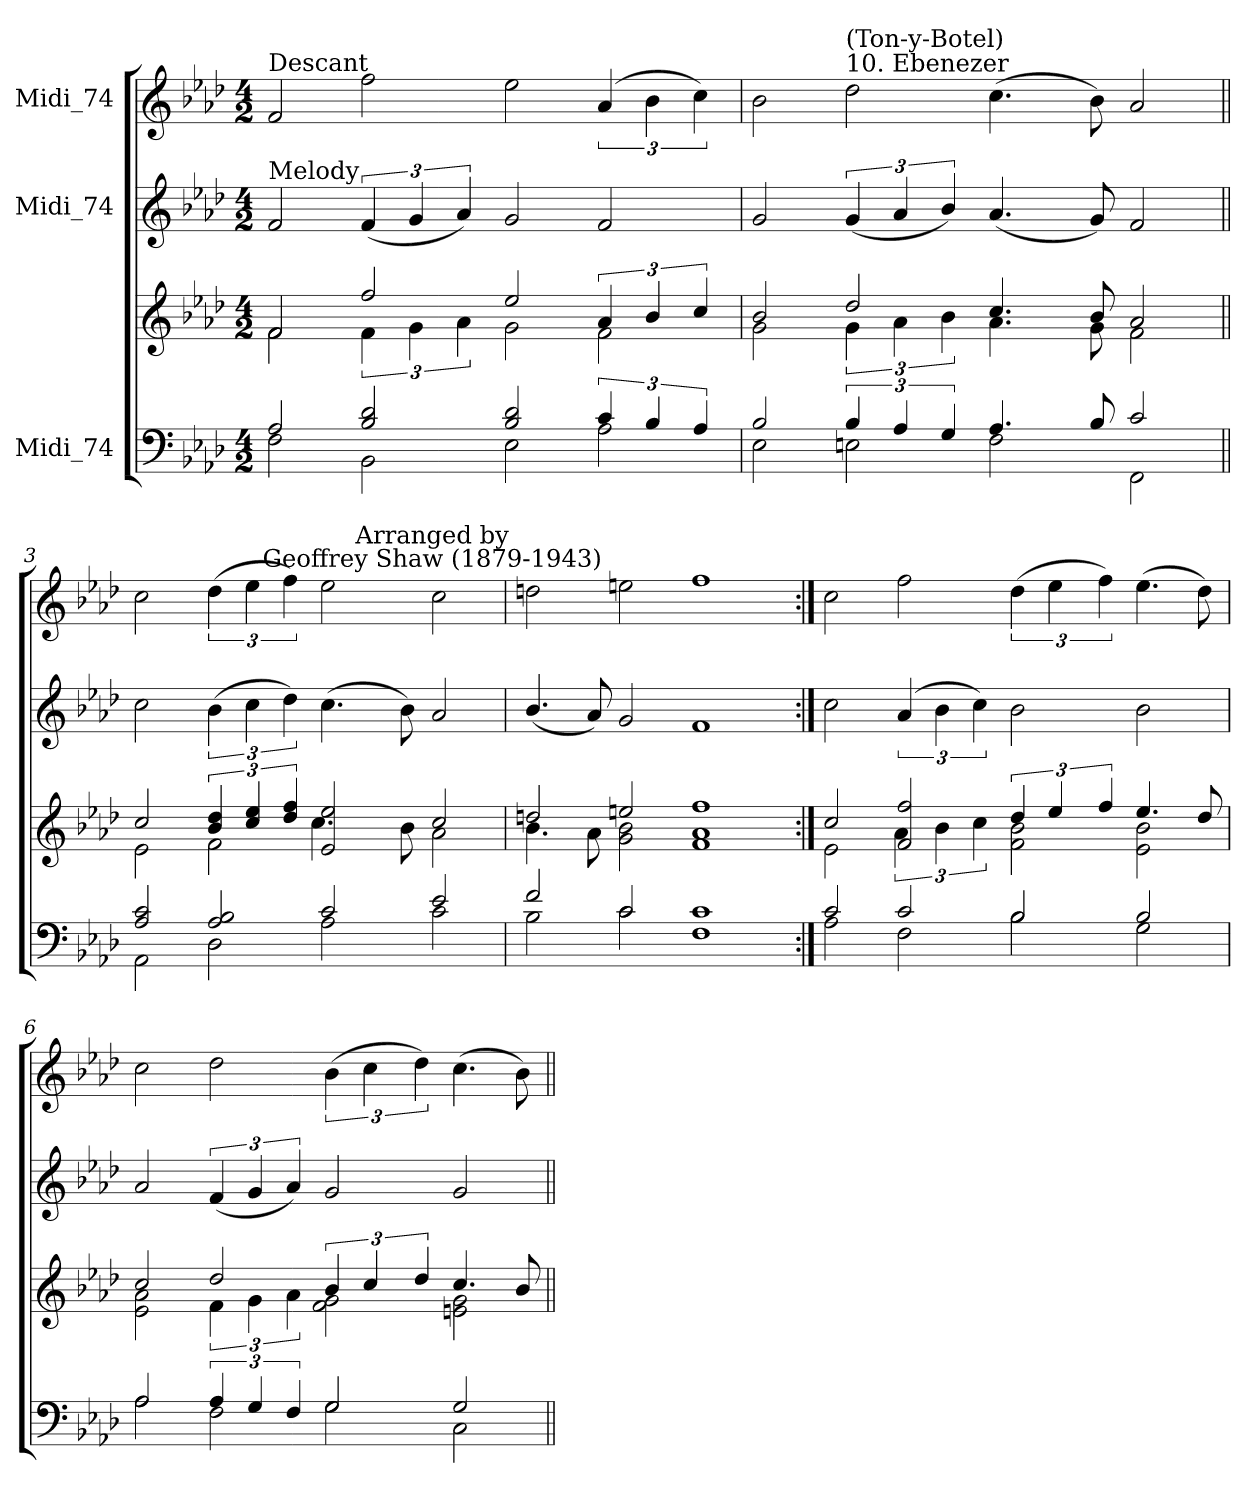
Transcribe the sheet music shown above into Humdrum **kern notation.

**kern	**kern	**kern	**kern
*part3	*part3	*part2	*part1
*staff4	*staff3	*staff2	*staff1
*I"Midi_74	*	*I"Midi_74	*I"Midi_74
*clefF4	*clefG2	*clefG2	*clefG2
*k[b-e-a-d-]	*k[b-e-a-d-]	*k[b-e-a-d-]	*k[b-e-a-d-]
*A-:	*A-:	*A-:	*A-:
*M4/2	*M4/2	*M4/2	*M4/2
=1	=1	=1	=1
*^	*^	*	*
*	*^	*	*^	*	*
!	!	!	!	!	!	!	!LO:TX:a:t=Descant
!	!	!	!	!	!	!LO:TX:a:t=Melody	!
2A-/	0ryy	2F\	2f/	0ryy	2f\	2f	2f
2B-/ 2d-/	.	2BB-\	2ff/	.	6f\	(<6f	2ff
.	.	.	.	.	6g\	6g	.
.	.	.	.	.	6a-\	6a-)	.
2B-/ 2d-/	.	2E-\	2ee-/	.	2g\	2g	2ee-
6c/	.	2A-\	6a-/	.	2f\	2f	(>6a-
6B-/	.	.	6b-/	.	.	.	6b-
6A-/	.	.	6cc/	.	.	.	6cc)
=2	=2	=2	=2	=2	=2	=2	=2
2B-/	1ryy	2E-\	2b-/	1ryy	2g\	2g	2b-
!	!	!	!	!	!	!	!LO:TX:a:t=10. Ebenezer
!	!	!	!	!	!	!	!LO:TX:a:t=(Ton-y-Botel)
6B-/	.	2En\	2dd-/	.	6g\	(<6g	2dd-
6A-/	.	.	.	.	6a-\	6a-	.
6G/	.	.	.	.	6b-\	6b-/)	.
4.A-/	4ryy	2F\	4.cc/	4ryy	4.a-\	(<4.a-	(>4.cc
.	2.ryy	.	.	2.ryy	.	.	.
8B-/	.	.	8b-/	.	8g\	8g)	8b-)
2c/	.	2FF\	2a-/	.	2f\	2f	2a-
=3||	=3||	=3||	=3||	=3||	=3||	=3||	=3||
2A-/ 2c/	1ryy	2AA-\	2cc/	1ryy	2e-\	2cc	2cc
2A-/ 2B-/	.	2D-\	6b-/ 6dd-/	.	2f\	(>6b-	(>6dd-
.	.	.	6cc/ 6ee-/	.	.	6cc	6ee-
.	.	.	6dd-/ 6ff/	.	.	6dd-)	6ff)
2c/	4ryy	2A-\	2e-/ 2ee-/	4ryy	4.cc\	(>4.cc	2ee-
.	2.ryy	.	.	2.ryy	.	.	.
.	.	.	.	.	8b-\	8b-)	.
!	!	!	!	!	!	!	!LO:TX:a:cj:t=Arranged by\nGeoffrey Shaw (1879-1943)
2e-/	.	2c\	2cc/	.	2a-\	2a-	2cc
!!LO:LB:g=z
=4	=4	=4	=4	=4	=4	=4	=4
2f/	0ryy	2B-\	2ddn/	0ryy	4.b-\	(<4.b-/	2ddn
.	.	.	.	.	8a-\	8a-)	.
2c/	.	2c\	2een/	.	2g\ 2b-\	2g	2een
1c/	.	1F\	1ff/	.	1f\ 1a-\	1f	1ff
=5:|!	=5:|!	=5:|!	=5:|!	=5:|!	=5:|!	=5:|!	=5:|!
2c/	1ryy	2A-\	2cc/	1ryy	2e-\	2cc	2cc
2c/	.	2F\	2f/ 2ff/	.	6a-\	(>6a-	2ff
.	.	.	.	.	6b-\	6b-	.
.	.	.	.	.	6cc\	6cc)	.
2B-/	4ryy	2B-\	6dd-/	4ryy	2f\ 2b-\	2b-	(>6dd-
.	.	.	6ee-/	.	.	.	6ee-
.	2.ryy	.	.	2.ryy	.	.	.
.	.	.	6ff/	.	.	.	6ff)
2B-/	.	2G\	4.ee-/	.	2e-\ 2b-\	2b-	(>4.ee-
.	.	.	8dd-/	.	.	.	8dd-)
=6	=6	=6	=6	=6	=6	=6	=6
2A-/	1ryy	2A-\	2cc/	1ryy	2e-\ 2a-\	2a-	2cc
6A-/	.	2F\	2dd-/	.	6f\	(<6f	2dd-
6G/	.	.	.	.	6g\	6g	.
6F/	.	.	.	.	6a-\	6a-)	.
2G/	4ryy	2G\	6b-/	4ryy	2f\ 2g\	2g	(>6b-
.	.	.	6cc/	.	.	.	6cc
.	2.ryy	.	.	2.ryy	.	.	.
.	.	.	6dd-/	.	.	.	6dd-)
2G/	.	2C\	4.cc/	.	2en\ 2g\	2g	(>4.cc
.	.	.	8b-/	.	.	.	8b-)
*v	*v	*v	*	*	*	*	*
*	*v	*v	*v	*	*
=||	=||	=||	=||
*-	*-	*-	*-
